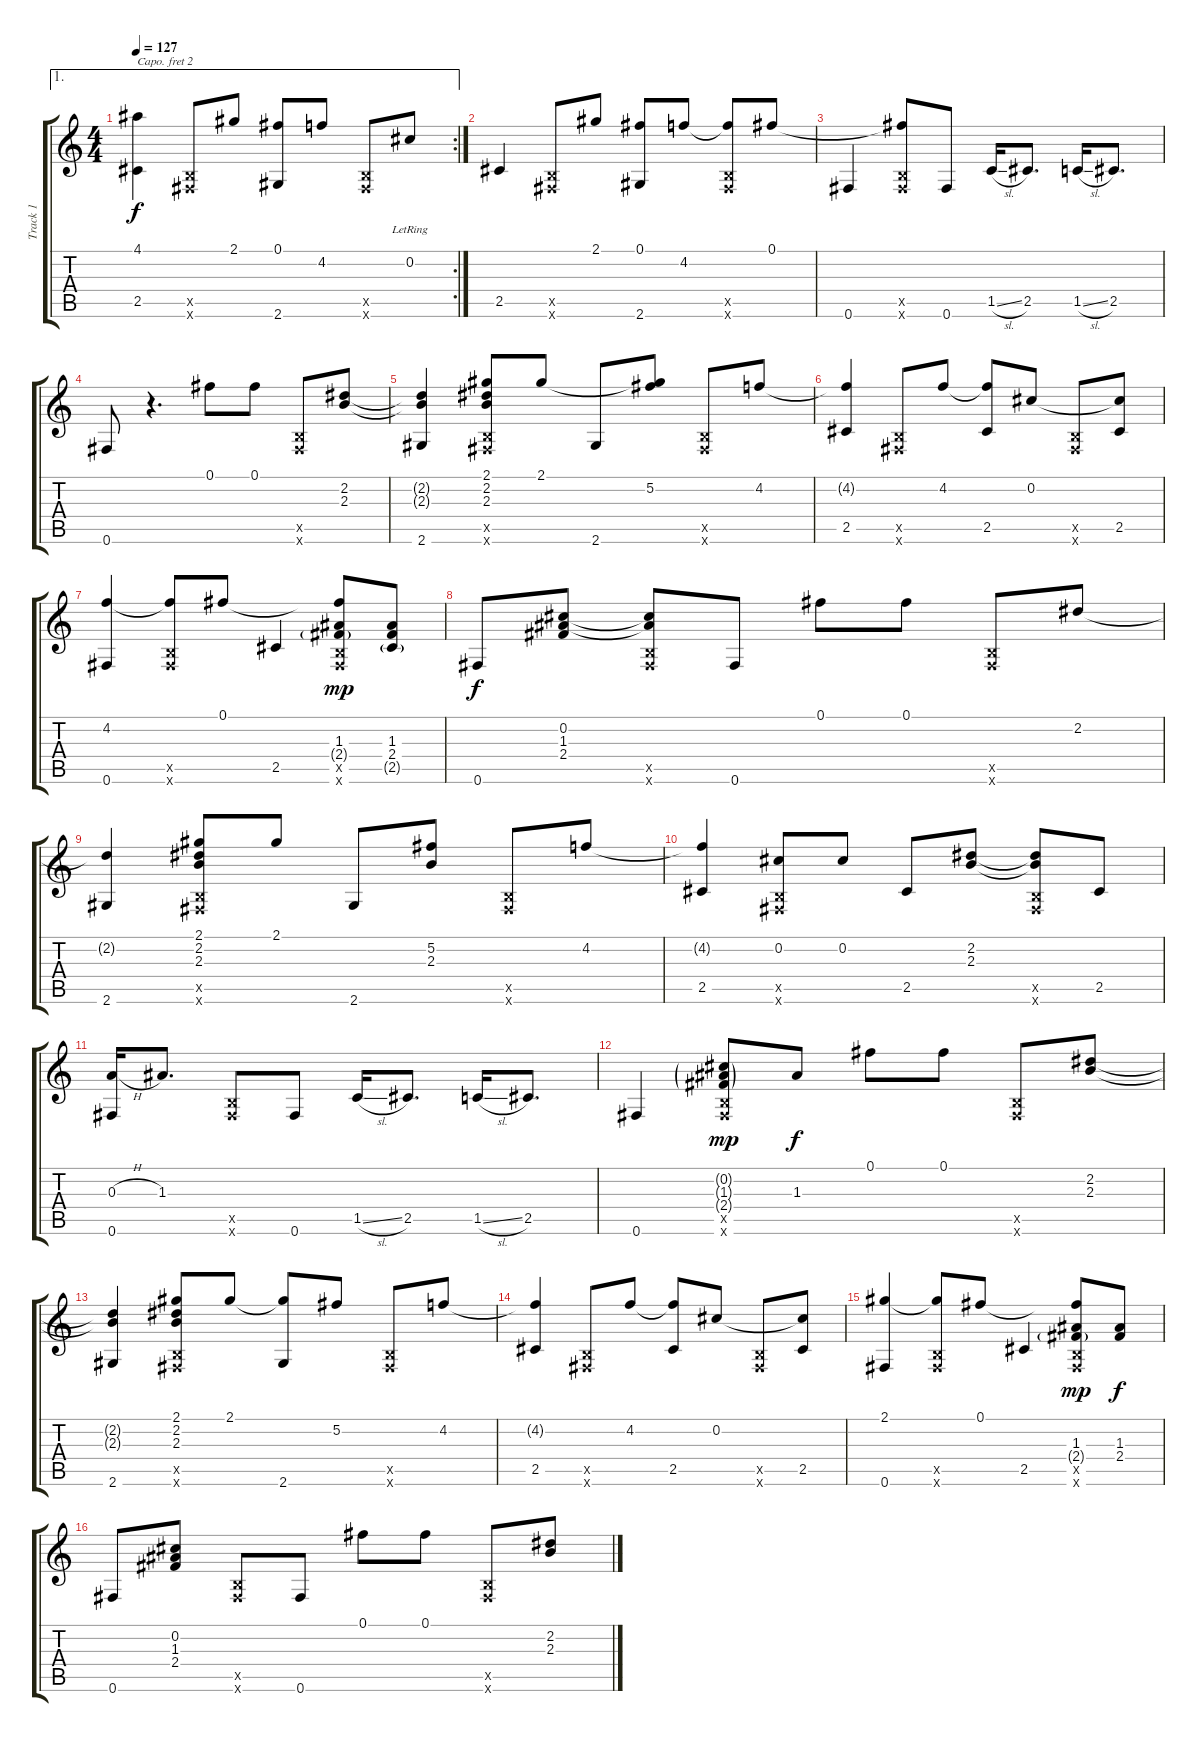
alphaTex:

\track ("Track 1" "Track 1") {instrument acousticguitarsteel}
\staff {score tabs}
\capo 2
\tuning (E4 B3 G3 D3 A2 E2) {hide}
\ae 1
\rc 2
\ts (4 4)
\tempo 127
\clef g2
\ks c
(4.1{t} 2.5).4{dy f} (0.5{x} 0.6{x}).8 2.1.8 (0.1 2.6).8 4.2.8 (0.5{x} 0.6{x}).8 0.2{lr}.8 |
2.5.4 (0.5{x} 0.6{x}).8 2.1.8 (0.1 2.6).8 4.2.8 (4.2{t} 0.5{x} 0.6{x}).8 0.1.8 |
0.6.4 (0.1{t} 0.5{x} 0.6{x}).8 0.6.8 1.5{sl}.16 2.5.8{d} 1.5{sl}.16 2.5.8{d} |
0.6.8 r.4{d} 0.1.8 0.1.8 (0.5{x} 0.6{x}).8 (2.2 2.3).8 |
(2.2{t} 2.3{t} 2.6).4 (2.1 2.2 2.3 0.5{x} 0.6{x}).8 2.1.8 2.6.8 (2.1{t} 5.2).8 (0.5{x} 0.6{x}).8 4.2.8 |
(4.2{t} 2.5).4 (0.5{x} 0.6{x}).8 4.2.8 (4.2{t} 2.5).8 0.2.8 (0.5{x} 0.6{x}).8 (0.2{t} 2.5).8 |
(4.2 0.6).4 (4.2{t} 0.5{x} 0.6{x}).8 0.1.8 2.5.4 (0.1{t} 1.3 2.4{g} 0.5{x} 0.6{x}).8{dy mp} (1.3 2.4 2.5{g}).8 |
0.6.8{dy f} (0.2 1.3 2.4).8 (0.2{t} 1.3{t} 0.5{x} 0.6{x}).8 0.6.8 0.1.8 0.1.8 (0.5{x} 0.6{x}).8 2.2.8 |
(2.2{t} 2.6).4 (2.1 2.2 2.3 0.5{x} 0.6{x}).8 2.1.8 2.6.8 (5.2 2.3).8 (0.5{x} 0.6{x}).8 4.2.8 |
(4.2{t} 2.5).4 (0.2 0.5{x} 0.6{x}).8 0.2.8 2.5.8 (2.2 2.3).8 (2.2{t} 2.3{t} 0.5{x} 0.6{x}).8 2.5.8 |
(0.3{h} 0.6).16 1.3.8{d} (0.5{x} 0.6{x}).8 0.6.8 1.5{sl}.16 2.5.8{d} 1.5{sl}.16 2.5.8{d} |
0.6.4 (0.2{g} 1.3{g} 2.4{g} 0.5{x} 0.6{x}).8{dy mp} 1.3.8{dy f} 0.1.8 0.1.8 (0.5{x} 0.6{x}).8 (2.2 2.3).8 |
(2.2{t} 2.3{t} 2.6).4 (2.1 2.2 2.3 0.5{x} 0.6{x}).8 2.1.8 (2.1{t} 2.6).8 5.2.8 (0.5{x} 0.6{x}).8 4.2.8 |
(4.2{t} 2.5).4 (0.5{x} 0.6{x}).8 4.2.8 (4.2{t} 2.5).8 0.2.8 (0.5{x} 0.6{x}).8 (0.2{t} 2.5).8 |
(2.1 0.6).4 (2.1{t} 0.5{x} 0.6{x}).8 0.1.8 2.5.4 (0.1{t} 1.3 2.4{g} 0.5{x} 0.6{x}).8{dy mp} (1.3 2.4).8{dy f} |
0.6.8 (0.2 1.3 2.4).8 (0.5{x} 0.6{x}).8 0.6.8 0.1.8 0.1.8 (0.5{x} 0.6{x}).8 (2.2 2.3).8
